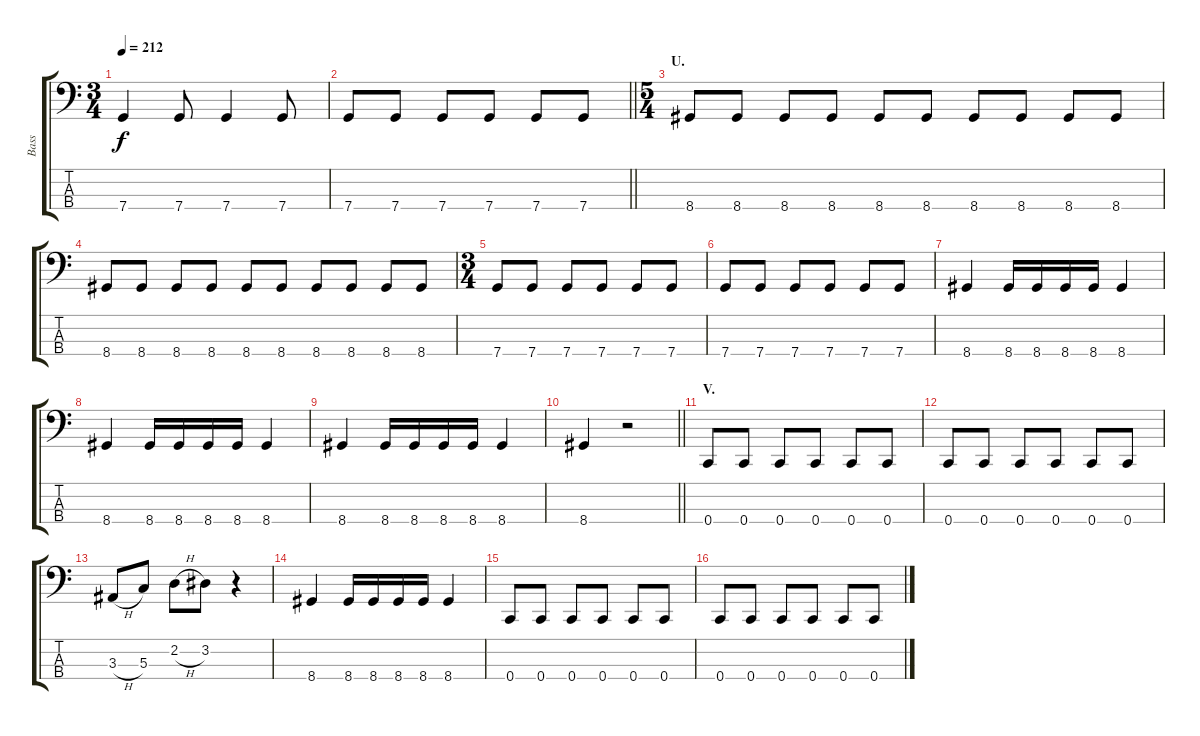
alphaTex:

\track ("Bass" "Bass") {instrument electricbasspick}
\staff {score tabs}
\tuning (F2 C2 G1 C1) {hide}
\ts (3 4)
\tempo 212
\clef f4
\ks c
7.4.4{dy f} 7.4.8 7.4.4 7.4.8 |
\barLineRight lightlight
7.4.8 7.4.8 7.4.8 7.4.8 7.4.8 7.4.8 |
\ts (5 4)
\section ("" "U.")
8.4.8 8.4.8 8.4.8 8.4.8 8.4.8 8.4.8 8.4.8 8.4.8 8.4.8 8.4.8 |
8.4.8 8.4.8 8.4.8 8.4.8 8.4.8 8.4.8 8.4.8 8.4.8 8.4.8 8.4.8 |
\ts (3 4)
7.4.8 7.4.8 7.4.8 7.4.8 7.4.8 7.4.8 |
7.4.8 7.4.8 7.4.8 7.4.8 7.4.8 7.4.8 |
8.4.4 8.4.16 8.4.16 8.4.16 8.4.16 8.4.4 |
8.4.4 8.4.16 8.4.16 8.4.16 8.4.16 8.4.4 |
8.4.4 8.4.16 8.4.16 8.4.16 8.4.16 8.4.4 |
\barLineRight lightlight
8.4.4 r.2 |
\section ("" "V.")
0.4.8 0.4.8 0.4.8 0.4.8 0.4.8 0.4.8 |
0.4.8 0.4.8 0.4.8 0.4.8 0.4.8 0.4.8 |
3.3{h}.8 5.3.8 2.2{h}.8 3.2.8 r.4 |
8.4.4 8.4.16 8.4.16 8.4.16 8.4.16 8.4.4 |
0.4.8 0.4.8 0.4.8 0.4.8 0.4.8 0.4.8 |
0.4.8 0.4.8 0.4.8 0.4.8 0.4.8 0.4.8
